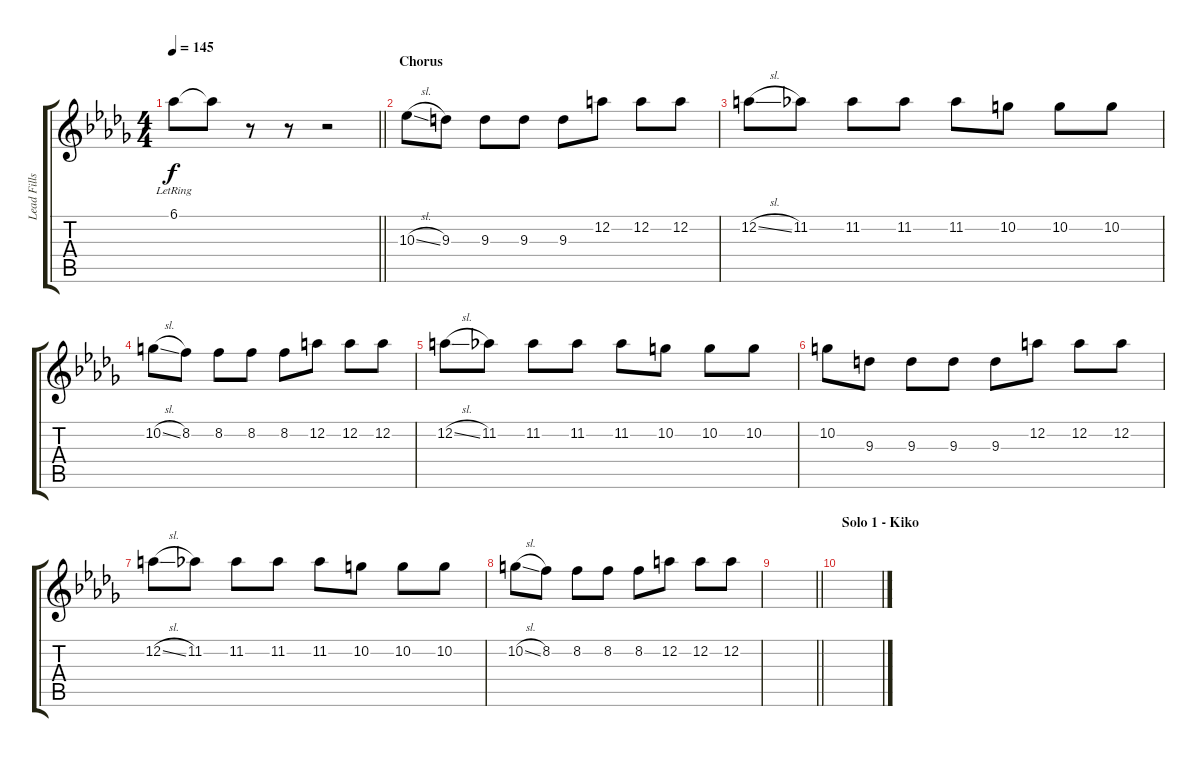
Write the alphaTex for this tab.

\track ("Lead Fills" "Lead Fills") {instrument distortionguitar}
\staff {score tabs}
\tuning (D4 A3 F3 C3 G2 D2) {hide}
\ts (4 4)
\tempo 145
\clef g2
\barLineRight lightlight
\ks db
6.1{lr}.8{dy f} 6.1{t}.8 r.8 r.8 r.2 |
\section ("" "Chorus")
10.3{sl}.8 9.3.8 9.3.8 9.3.8 9.3.8 12.2.8 12.2.8 12.2.8 |
12.2{sl}.8 11.2.8 11.2.8 11.2.8 11.2.8 10.2.8 10.2.8 10.2.8 |
10.2{sl}.8 8.2.8 8.2.8 8.2.8 8.2.8 12.2.8 12.2.8 12.2.8 |
12.2{sl}.8 11.2.8 11.2.8 11.2.8 11.2.8 10.2.8 10.2.8 10.2.8 |
10.2.8 9.3.8 9.3.8 9.3.8 9.3.8 12.2.8 12.2.8 12.2.8 |
12.2{sl}.8 11.2.8 11.2.8 11.2.8 11.2.8 10.2.8 10.2.8 10.2.8 |
10.2{sl}.8 8.2.8 8.2.8 8.2.8 8.2.8 12.2.8 12.2.8 12.2.8 |
\barLineRight lightlight
|
\section ("" "Solo 1 - Kiko")
